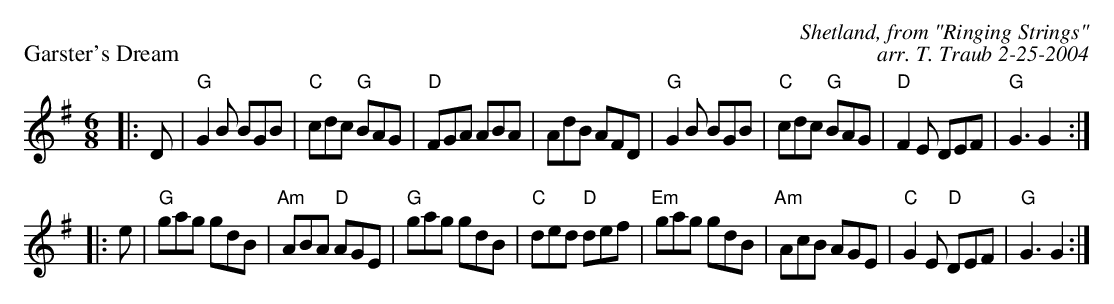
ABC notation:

X:1
P: Garster's Dream
C: Shetland, from "Ringing Strings"
C: arr. T. Traub 2-25-2004
M: 6/8
K: G
L: 1/8
|: D|"G"G2 B BGB|"C"cdc "G"BAG|"D"FGA ABA|AdB AFD|"G"G2 B BGB|"C"cdc "G"BAG|"D"F2 E DEF|"G"G3 G2 :|
|: e|"G"gag gdB|"Am"ABA "D"AGE|"G"gag gdB|"C"ded "D"def|"Em"gag gdB|"Am"AcB AGE|"C"G2 E "D"DEF|"G"G3 G2 :|
